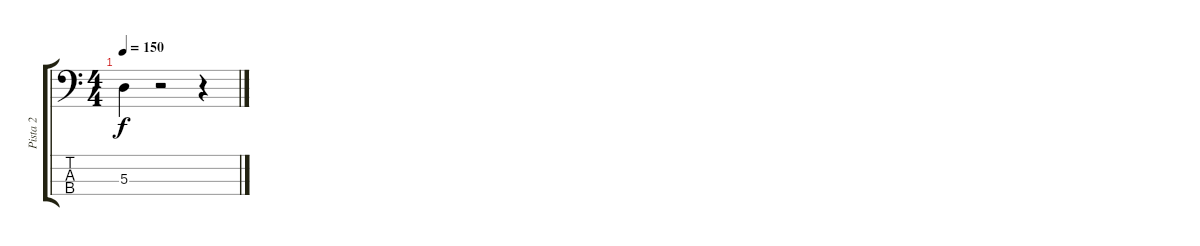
\track ("Pista 2" "Pista 2") {instrument electricbassfinger}
\staff {score tabs}
\tuning (G2 D2 A1 E1) {hide}
\ts (4 4)
\tempo 150
\clef f4
\ks c
5.3.4{dy f} r.2 r.4
